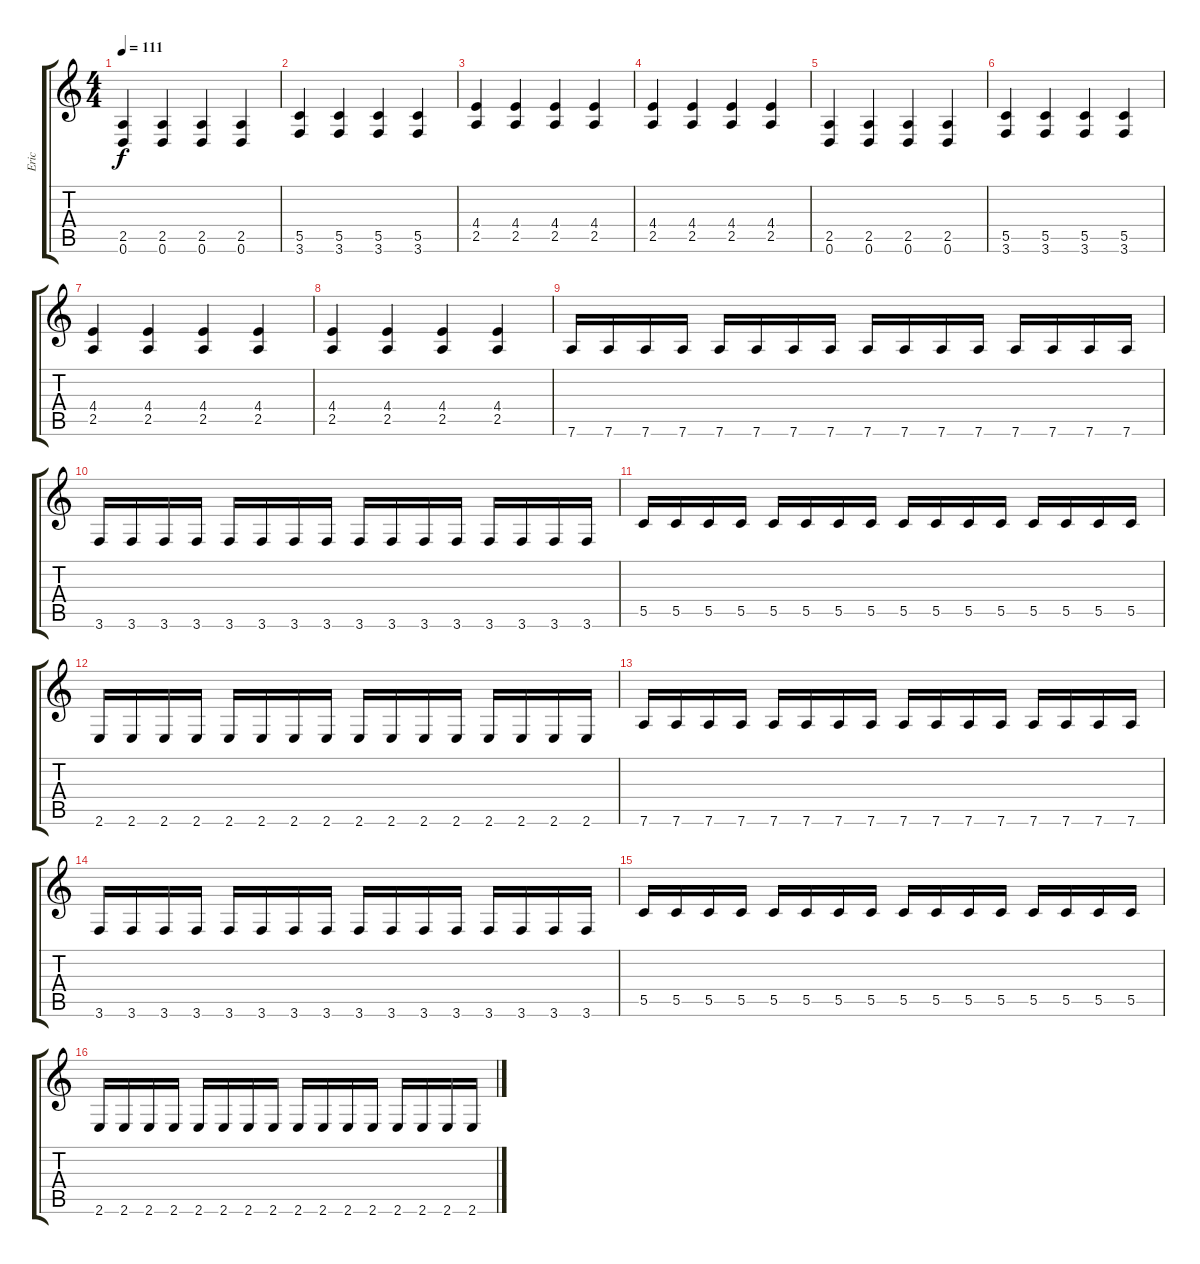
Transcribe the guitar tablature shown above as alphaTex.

\track ("Eric" "Eric") {instrument distortionguitar}
\staff {score tabs}
\tuning (D4 A3 F3 C3 G2 D2) {hide}
\ts (4 4)
\tempo 111
\clef g2
\ks c
(2.5 0.6).4{dy f} (2.5 0.6).4 (2.5 0.6).4 (2.5 0.6).4 |
(5.5 3.6).4 (5.5 3.6).4 (5.5 3.6).4 (5.5 3.6).4 |
(4.4 2.5).4 (4.4 2.5).4 (4.4 2.5).4 (4.4 2.5).4 |
(4.4 2.5).4 (4.4 2.5).4 (4.4 2.5).4 (4.4 2.5).4 |
(2.5 0.6).4 (2.5 0.6).4 (2.5 0.6).4 (2.5 0.6).4 |
(5.5 3.6).4 (5.5 3.6).4 (5.5 3.6).4 (5.5 3.6).4 |
(4.4 2.5).4 (4.4 2.5).4 (4.4 2.5).4 (4.4 2.5).4 |
(4.4 2.5).4 (4.4 2.5).4 (4.4 2.5).4 (4.4 2.5).4 |
7.6.16 7.6.16 7.6.16 7.6.16 7.6.16 7.6.16 7.6.16 7.6.16 7.6.16 7.6.16 7.6.16 7.6.16 7.6.16 7.6.16 7.6.16 7.6.16 |
3.6.16 3.6.16 3.6.16 3.6.16 3.6.16 3.6.16 3.6.16 3.6.16 3.6.16 3.6.16 3.6.16 3.6.16 3.6.16 3.6.16 3.6.16 3.6.16 |
5.5.16 5.5.16 5.5.16 5.5.16 5.5.16 5.5.16 5.5.16 5.5.16 5.5.16 5.5.16 5.5.16 5.5.16 5.5.16 5.5.16 5.5.16 5.5.16 |
2.6.16 2.6.16 2.6.16 2.6.16 2.6.16 2.6.16 2.6.16 2.6.16 2.6.16 2.6.16 2.6.16 2.6.16 2.6.16 2.6.16 2.6.16 2.6.16 |
7.6.16 7.6.16 7.6.16 7.6.16 7.6.16 7.6.16 7.6.16 7.6.16 7.6.16 7.6.16 7.6.16 7.6.16 7.6.16 7.6.16 7.6.16 7.6.16 |
3.6.16 3.6.16 3.6.16 3.6.16 3.6.16 3.6.16 3.6.16 3.6.16 3.6.16 3.6.16 3.6.16 3.6.16 3.6.16 3.6.16 3.6.16 3.6.16 |
5.5.16 5.5.16 5.5.16 5.5.16 5.5.16 5.5.16 5.5.16 5.5.16 5.5.16 5.5.16 5.5.16 5.5.16 5.5.16 5.5.16 5.5.16 5.5.16 |
2.6.16 2.6.16 2.6.16 2.6.16 2.6.16 2.6.16 2.6.16 2.6.16 2.6.16 2.6.16 2.6.16 2.6.16 2.6.16 2.6.16 2.6.16 2.6.16
